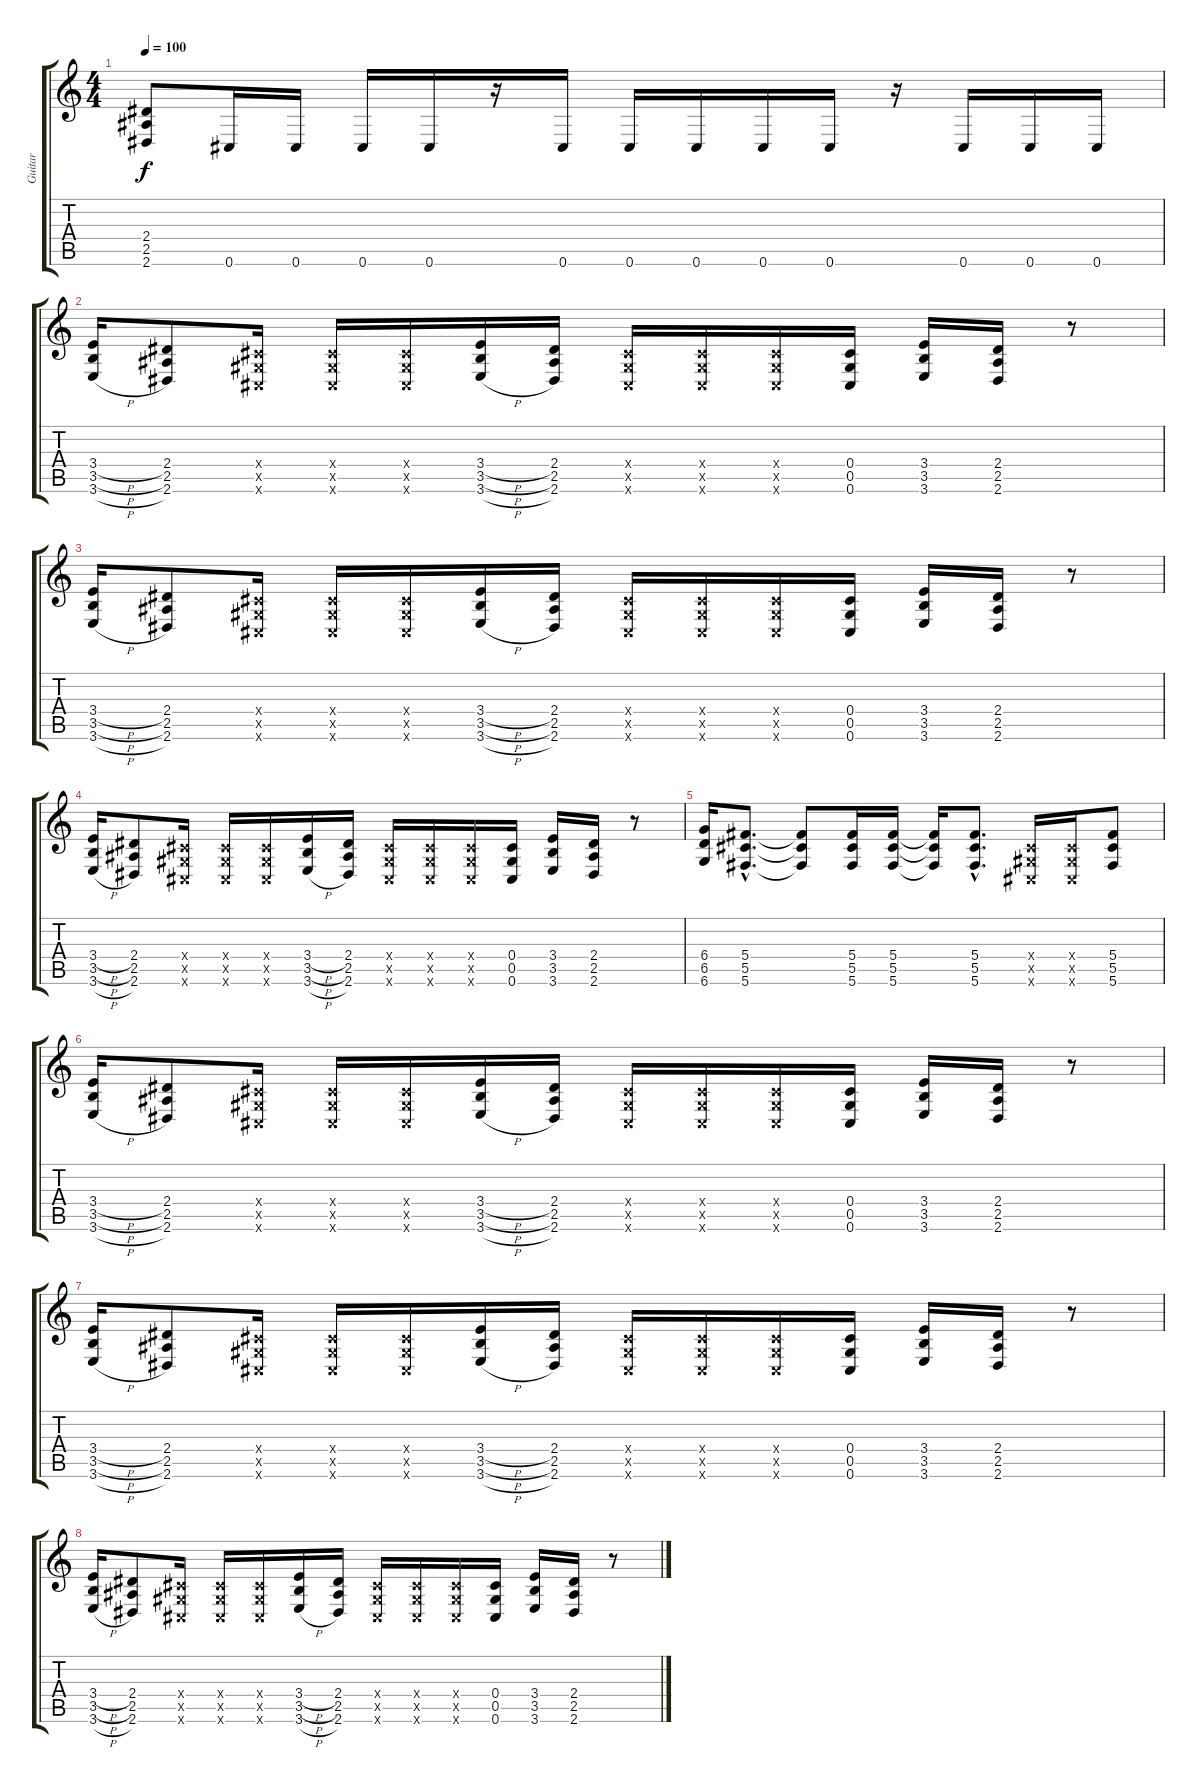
\track ("Guitar" "Guitar") {instrument distortionguitar}
\staff {score tabs}
\tuning (Eb4 Bb3 Gb3 Db3 Ab2 Db2) {hide}
\ts (4 4)
\tempo 100
\clef g2
\ks c
(2.4 2.5 2.6).8{dy f} 0.6.16 0.6.16 0.6.16 0.6.16 r.16 0.6.16 0.6.16 0.6.16 0.6.16 0.6.16 r.16 0.6.16 0.6.16 0.6.16 |
(3.4{h} 3.5{h} 3.6{h}).16 (2.4 2.5 2.6).8 (0.4{x} 0.5{x} 0.6{x}).16 (0.4{x} 0.5{x} 0.6{x}).16 (0.4{x} 0.5{x} 0.6{x}).16 (3.4{h} 3.5{h} 3.6{h}).16 (2.4 2.5 2.6).16 (0.4{x} 0.5{x} 0.6{x}).16 (0.4{x} 0.5{x} 0.6{x}).16 (0.4{x} 0.5{x} 0.6{x}).16 (0.4 0.5 0.6).16 (3.4 3.5 3.6).16 (2.4 2.5 2.6).16 r.8 |
(3.4{h} 3.5{h} 3.6{h}).16 (2.4 2.5 2.6).8 (0.4{x} 0.5{x} 0.6{x}).16 (0.4{x} 0.5{x} 0.6{x}).16 (0.4{x} 0.5{x} 0.6{x}).16 (3.4{h} 3.5{h} 3.6{h}).16 (2.4 2.5 2.6).16 (0.4{x} 0.5{x} 0.6{x}).16 (0.4{x} 0.5{x} 0.6{x}).16 (0.4{x} 0.5{x} 0.6{x}).16 (0.4 0.5 0.6).16 (3.4 3.5 3.6).16 (2.4 2.5 2.6).16 r.8 |
(3.4{h} 3.5{h} 3.6{h}).16 (2.4 2.5 2.6).8 (0.4{x} 0.5{x} 0.6{x}).16 (0.4{x} 0.5{x} 0.6{x}).16 (0.4{x} 0.5{x} 0.6{x}).16 (3.4{h} 3.5{h} 3.6{h}).16 (2.4 2.5 2.6).16 (0.4{x} 0.5{x} 0.6{x}).16 (0.4{x} 0.5{x} 0.6{x}).16 (0.4{x} 0.5{x} 0.6{x}).16 (0.4 0.5 0.6).16 (3.4 3.5 3.6).16 (2.4 2.5 2.6).16 r.8 |
(6.4 6.5 6.6).16 (5.4{hac} 5.5{hac} 5.6{hac}).8{d} (5.4{t} 5.5{t} 5.6{t}).8 (5.4 5.5 5.6).16 (5.4 5.5 5.6).16 (5.4{t} 5.5{t} 5.6{t}).16 (5.4{hac} 5.5{hac} 5.6{hac}).8{d} (0.4{x} 0.5{x} 0.6{x}).16 (0.4{x} 0.5{x} 0.6{x}).16 (5.4 5.5 5.6).8 |
(3.4{h} 3.5{h} 3.6{h}).16 (2.4 2.5 2.6).8 (0.4{x} 0.5{x} 0.6{x}).16 (0.4{x} 0.5{x} 0.6{x}).16 (0.4{x} 0.5{x} 0.6{x}).16 (3.4{h} 3.5{h} 3.6{h}).16 (2.4 2.5 2.6).16 (0.4{x} 0.5{x} 0.6{x}).16 (0.4{x} 0.5{x} 0.6{x}).16 (0.4{x} 0.5{x} 0.6{x}).16 (0.4 0.5 0.6).16 (3.4 3.5 3.6).16 (2.4 2.5 2.6).16 r.8 |
(3.4{h} 3.5{h} 3.6{h}).16 (2.4 2.5 2.6).8 (0.4{x} 0.5{x} 0.6{x}).16 (0.4{x} 0.5{x} 0.6{x}).16 (0.4{x} 0.5{x} 0.6{x}).16 (3.4{h} 3.5{h} 3.6{h}).16 (2.4 2.5 2.6).16 (0.4{x} 0.5{x} 0.6{x}).16 (0.4{x} 0.5{x} 0.6{x}).16 (0.4{x} 0.5{x} 0.6{x}).16 (0.4 0.5 0.6).16 (3.4 3.5 3.6).16 (2.4 2.5 2.6).16 r.8 |
(3.4{h} 3.5{h} 3.6{h}).16 (2.4 2.5 2.6).8 (0.4{x} 0.5{x} 0.6{x}).16 (0.4{x} 0.5{x} 0.6{x}).16 (0.4{x} 0.5{x} 0.6{x}).16 (3.4{h} 3.5{h} 3.6{h}).16 (2.4 2.5 2.6).16 (0.4{x} 0.5{x} 0.6{x}).16 (0.4{x} 0.5{x} 0.6{x}).16 (0.4{x} 0.5{x} 0.6{x}).16 (0.4 0.5 0.6).16 (3.4 3.5 3.6).16 (2.4 2.5 2.6).16 r.8
